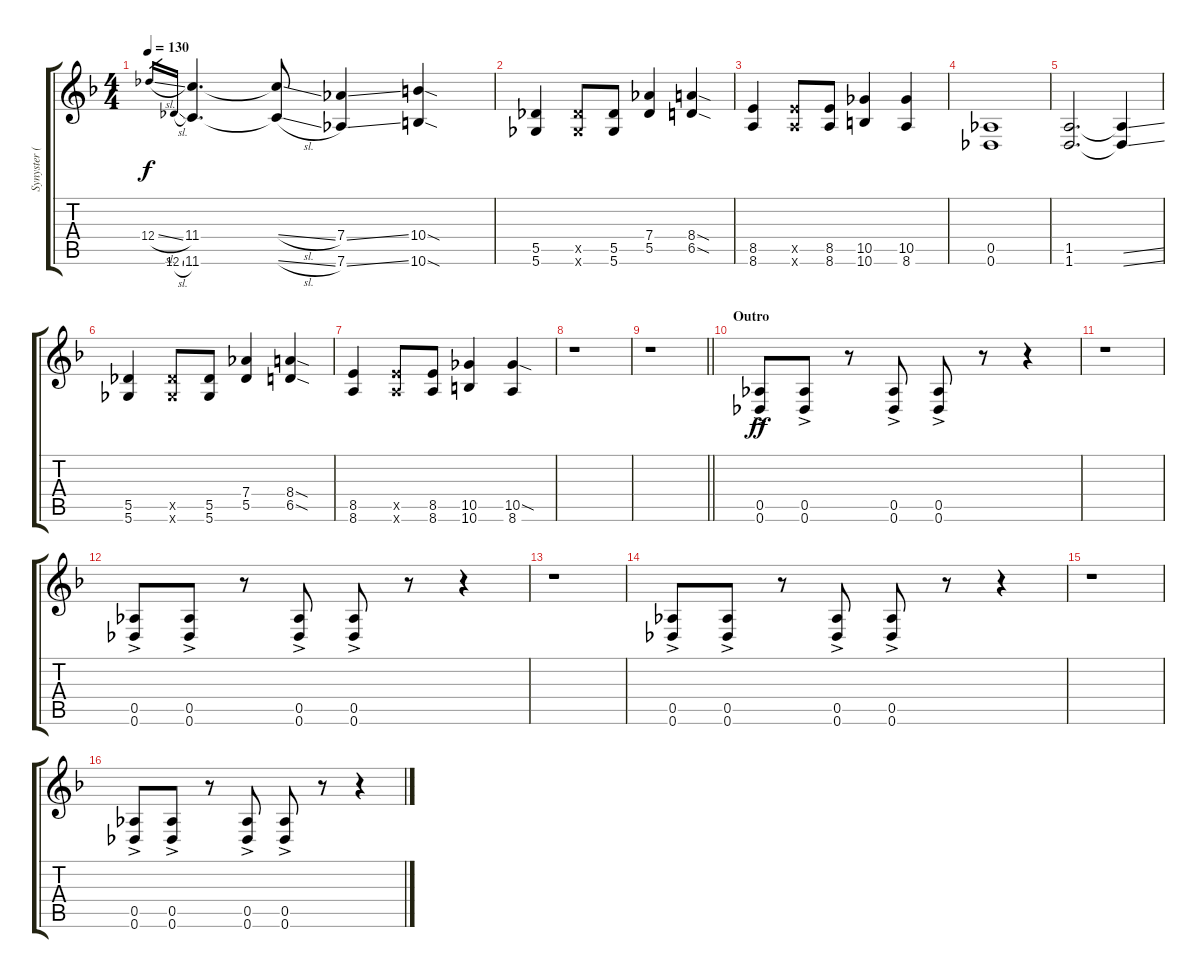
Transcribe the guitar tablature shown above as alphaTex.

\track ("Synyster ( Lead Gtr )" "Synyster (") {instrument distortionguitar}
\staff {score tabs}
\tuning (Eb4 Bb3 Gb3 Db3 Ab2 Db2) {hide}
\ts (4 4)
\tempo 130
\clef g2
\ks f
12.4{sl}.16{gr dy f} 12.6{sl}.16{gr} (11.4 11.6).4{d} (11.4{sl t} 11.6{sl t}).8 (7.4{ss} 7.6{ss}).4 (10.4{sod} 10.6{sod}).4 |
(5.5 5.6).4 (5.5{x} 5.6{x}).8 (5.5 5.6).8 (7.4 5.5).4 (8.4{sod} 6.5{sod}).4 |
(8.5 8.6).4 (8.5{x} 8.6{x}).8 (8.5 8.6).8 (10.5 10.6).4 (10.5 8.6).4 |
(0.5 0.6).1 |
(1.5 1.6).2{d} (1.5{ss t} 1.6{ss t}).4 |
(5.5 5.6).4 (5.5{x} 5.6{x}).8 (5.5 5.6).8 (7.4 5.5).4 (8.4{sod} 6.5{sod}).4 |
(8.5 8.6).4 (8.5{x} 8.6{x}).8 (8.5 8.6).8 (10.5 10.6).4 (10.5{sod} 8.6).4 |
r.1 |
\barLineRight lightlight
r.1 |
\section ("" "Outro")
(0.5{ac} 0.6{ac}).8{dy ff} (0.5{ac} 0.6{ac}).8 r.8 (0.5{ac} 0.6{ac}).8 (0.5{ac} 0.6{ac}).8 r.8 r.4 |
r.1 |
(0.5{ac} 0.6{ac}).8 (0.5{ac} 0.6{ac}).8 r.8 (0.5{ac} 0.6{ac}).8 (0.5{ac} 0.6{ac}).8 r.8 r.4 |
r.1 |
(0.5{ac} 0.6{ac}).8 (0.5{ac} 0.6{ac}).8 r.8 (0.5{ac} 0.6{ac}).8 (0.5{ac} 0.6{ac}).8 r.8 r.4 |
r.1 |
(0.5{ac} 0.6{ac}).8 (0.5{ac} 0.6{ac}).8 r.8 (0.5{ac} 0.6{ac}).8 (0.5{ac} 0.6{ac}).8 r.8 r.4
